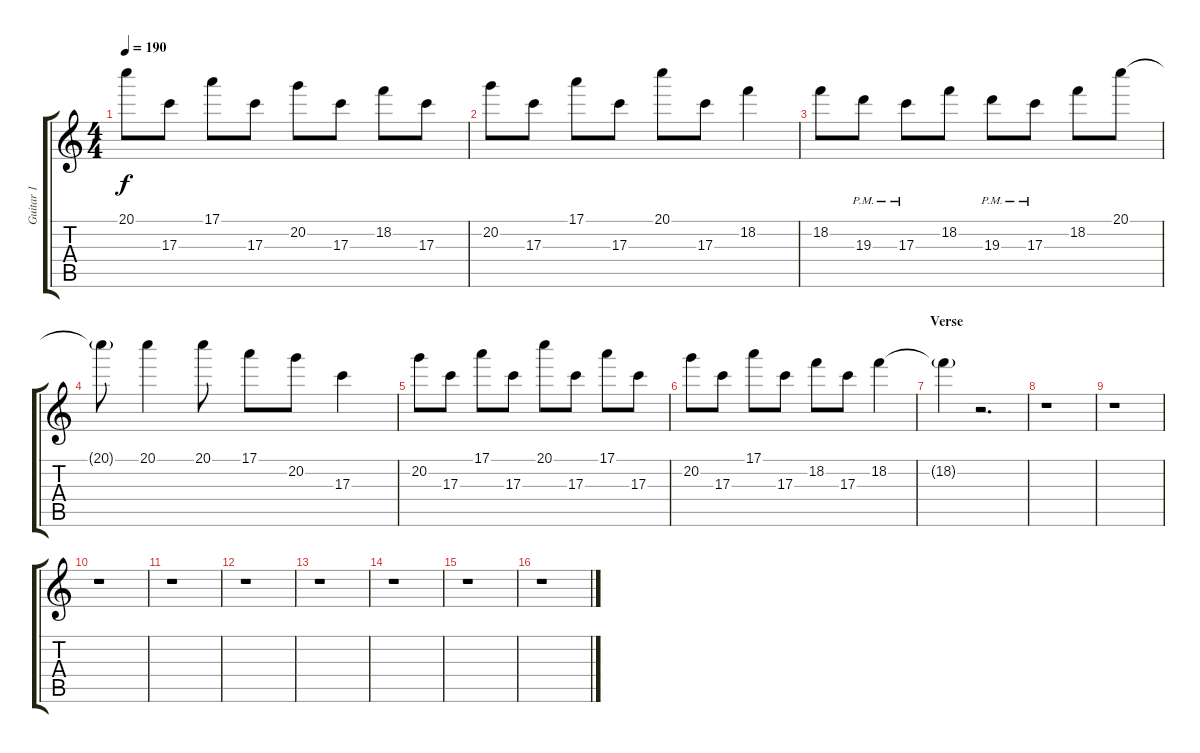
\track ("Guitar 1" "Guitar 1") {instrument overdrivenguitar}
\staff {score tabs}
\tuning (E4 B3 G3 D3 A2 E2) {hide}
\ts (4 4)
\tempo 190
\clef g2
\ks c
20.1.8{dy f} 17.3.8 17.1.8 17.3.8 20.2.8 17.3.8 18.2.8 17.3.8 |
20.2.8 17.3.8 17.1.8 17.3.8 20.1.8 17.3.8 18.2.4 |
18.2.8 19.3{pm}.8 17.3{pm}.8 18.2.8 19.3{pm}.8 17.3{pm}.8 18.2.8 20.1.8 |
20.1{g t}.8 20.1.4 20.1.8 17.1.8 20.2.8 17.3.4 |
20.2.8 17.3.8 17.1.8 17.3.8 20.1.8 17.3.8 17.1.8 17.3.8 |
20.2.8 17.3.8 17.1.8 17.3.8 18.2.8 17.3.8 18.2.4 |
\section ("" "Verse")
18.2{g t}.4 r.2{d} |
r.1 |
r.1 |
r.1 |
r.1 |
r.1 |
r.1 |
r.1 |
r.1 |
r.1
